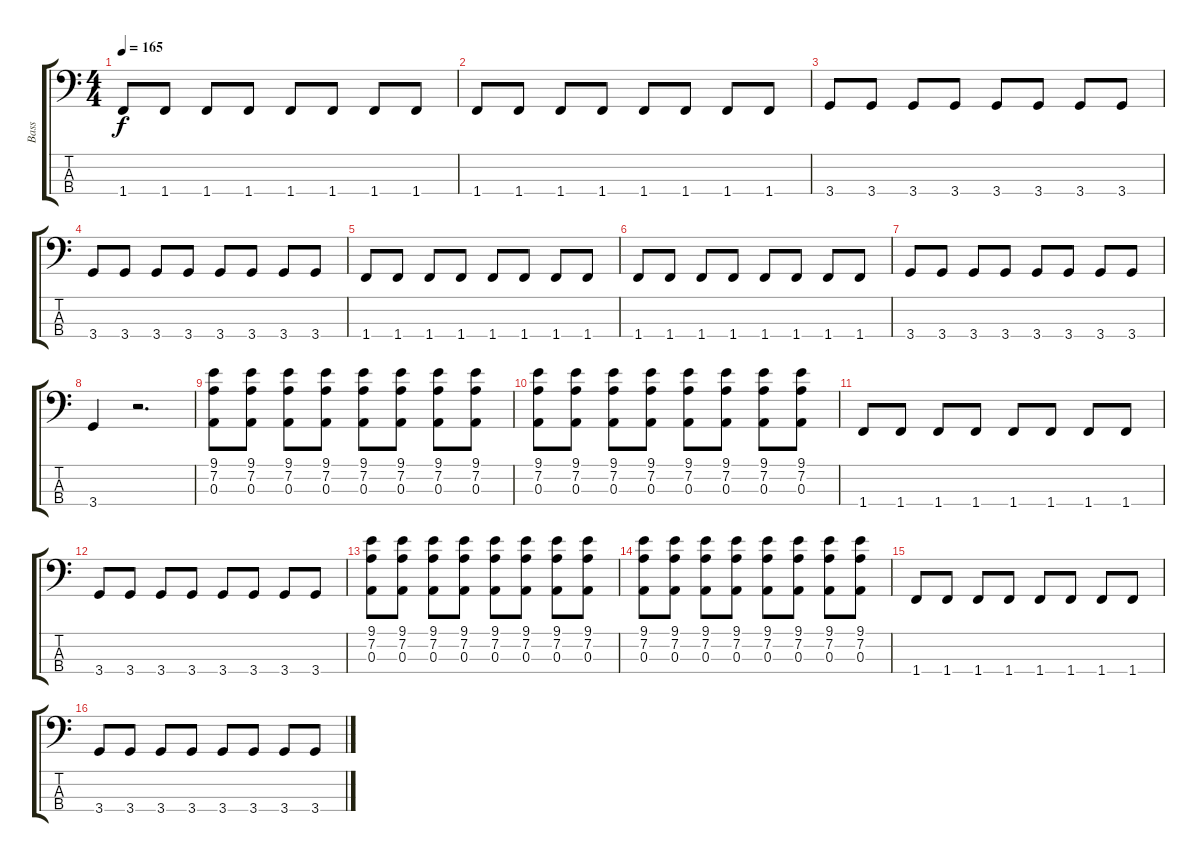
\track ("Bass " "Bass ") {instrument electricbassfinger}
\staff {score tabs}
\tuning (G2 D2 A1 E1) {hide}
\ts (4 4)
\tempo 165
\clef f4
\ks c
1.4.8{dy f} 1.4.8 1.4.8 1.4.8 1.4.8 1.4.8 1.4.8 1.4.8 |
1.4.8 1.4.8 1.4.8 1.4.8 1.4.8 1.4.8 1.4.8 1.4.8 |
3.4.8 3.4.8 3.4.8 3.4.8 3.4.8 3.4.8 3.4.8 3.4.8 |
3.4.8 3.4.8 3.4.8 3.4.8 3.4.8 3.4.8 3.4.8 3.4.8 |
1.4.8 1.4.8 1.4.8 1.4.8 1.4.8 1.4.8 1.4.8 1.4.8 |
1.4.8 1.4.8 1.4.8 1.4.8 1.4.8 1.4.8 1.4.8 1.4.8 |
3.4.8 3.4.8 3.4.8 3.4.8 3.4.8 3.4.8 3.4.8 3.4.8 |
3.4.4 r.2{d} |
(9.1 7.2 0.3).8 (9.1 7.2 0.3).8 (9.1 7.2 0.3).8 (9.1 7.2 0.3).8 (9.1 7.2 0.3).8 (9.1 7.2 0.3).8 (9.1 7.2 0.3).8 (9.1 7.2 0.3).8 |
(9.1 7.2 0.3).8 (9.1 7.2 0.3).8 (9.1 7.2 0.3).8 (9.1 7.2 0.3).8 (9.1 7.2 0.3).8 (9.1 7.2 0.3).8 (9.1 7.2 0.3).8 (9.1 7.2 0.3).8 |
1.4.8 1.4.8 1.4.8 1.4.8 1.4.8 1.4.8 1.4.8 1.4.8 |
3.4.8 3.4.8 3.4.8 3.4.8 3.4.8 3.4.8 3.4.8 3.4.8 |
(9.1 7.2 0.3).8 (9.1 7.2 0.3).8 (9.1 7.2 0.3).8 (9.1 7.2 0.3).8 (9.1 7.2 0.3).8 (9.1 7.2 0.3).8 (9.1 7.2 0.3).8 (9.1 7.2 0.3).8 |
(9.1 7.2 0.3).8 (9.1 7.2 0.3).8 (9.1 7.2 0.3).8 (9.1 7.2 0.3).8 (9.1 7.2 0.3).8 (9.1 7.2 0.3).8 (9.1 7.2 0.3).8 (9.1 7.2 0.3).8 |
1.4.8 1.4.8 1.4.8 1.4.8 1.4.8 1.4.8 1.4.8 1.4.8 |
3.4.8 3.4.8 3.4.8 3.4.8 3.4.8 3.4.8 3.4.8 3.4.8
